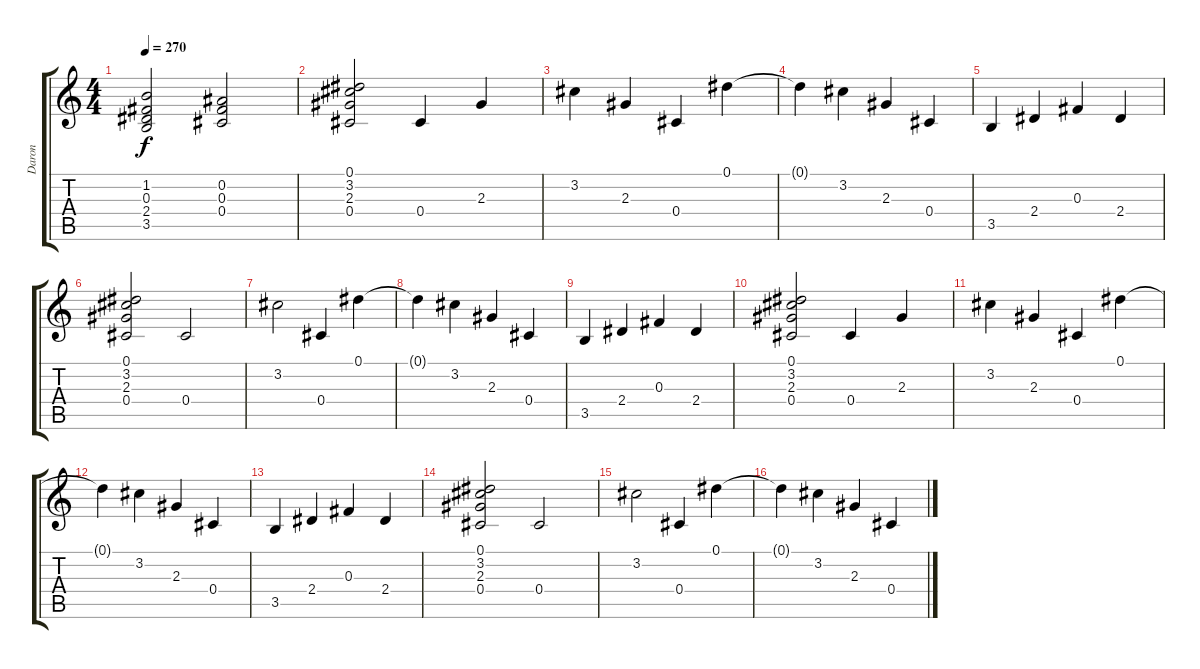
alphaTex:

\track ("Daron" "Daron") {instrument overdrivenguitar}
\staff {score tabs}
\tuning (Eb4 Bb3 Gb3 Db3 Ab2 Db2) {hide}
\ts (4 4)
\tempo 270
\clef g2
\ks c
(1.2 0.3 2.4 3.5).2{dy f} (0.2 0.3 0.4).2 |
(0.1 3.2 2.3 0.4).2 0.4.4 2.3.4 |
3.2.4 2.3.4 0.4.4 0.1.4 |
0.1{t}.4 3.2.4 2.3.4 0.4.4 |
3.5.4 2.4.4 0.3.4 2.4.4 |
(0.1 3.2 2.3 0.4).2 0.4.2 |
3.2.2 0.4.4 0.1.4 |
0.1{t}.4 3.2.4 2.3.4 0.4.4 |
3.5.4 2.4.4 0.3.4 2.4.4 |
(0.1 3.2 2.3 0.4).2 0.4.4 2.3.4 |
3.2.4 2.3.4 0.4.4 0.1.4 |
0.1{t}.4 3.2.4 2.3.4 0.4.4 |
3.5.4 2.4.4 0.3.4 2.4.4 |
(0.1 3.2 2.3 0.4).2 0.4.2 |
3.2.2 0.4.4 0.1.4 |
0.1{t}.4 3.2.4 2.3.4 0.4.4
